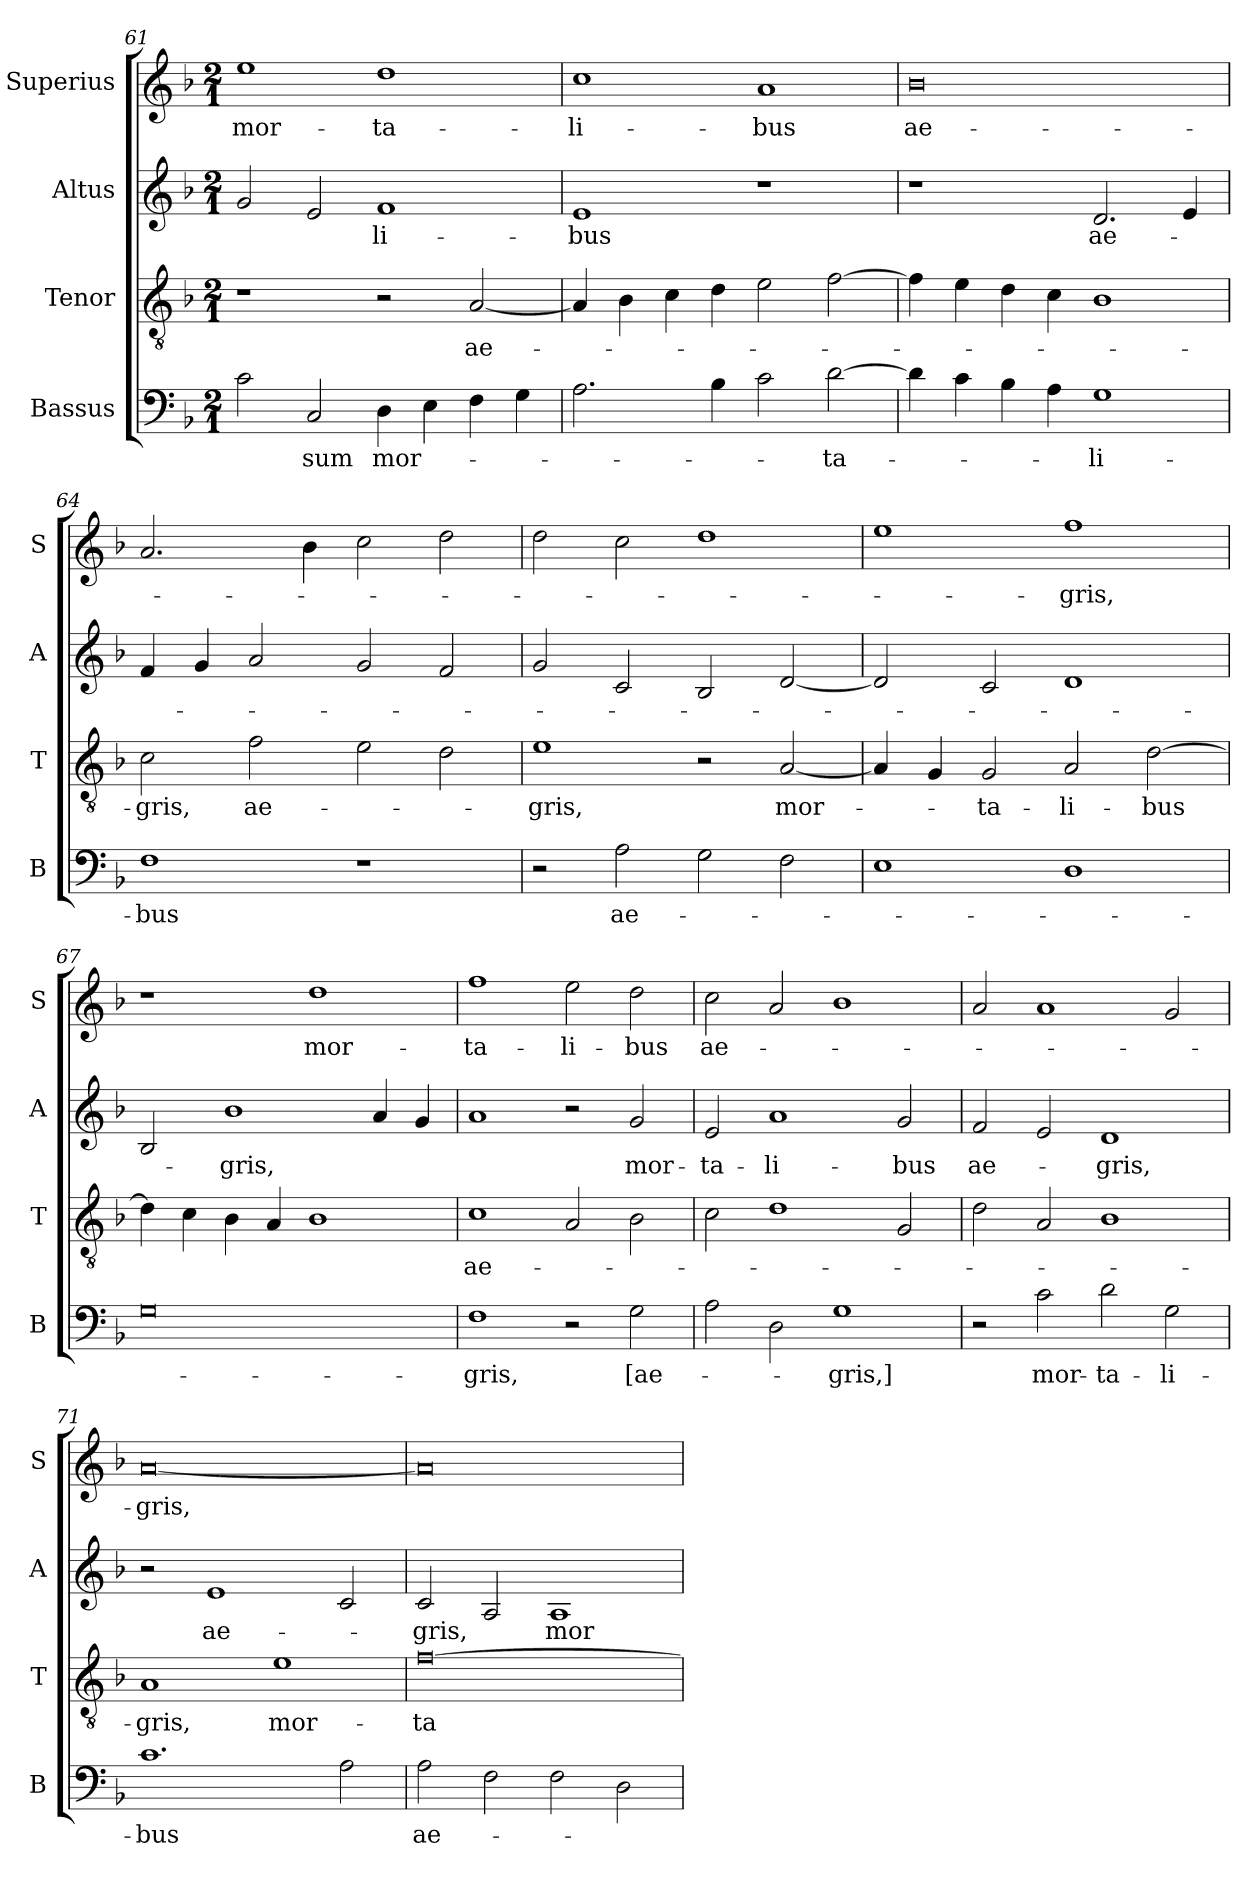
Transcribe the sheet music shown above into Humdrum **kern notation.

**kern	**text	**kern	**text	**kern	**text	**kern	**text
*part4	*part4	*part3	*part3	*part2	*part2	*part1	*part1
*staff4	*staff4	*staff3	*staff3	*staff2	*staff2	*staff1	*staff1
*I"Bassus	*	*I"Tenor	*	*I"Altus	*	*I"Superius	*
*I'B	*	*I'T	*	*I'A	*	*I'S	*
*clefF4	*	*clefGv2	*	*clefG2	*	*clefG2	*
*k[b-]	*	*k[b-]	*	*k[b-]	*	*k[b-]	*
*F:	*	*F:	*	*F:	*	*F:	*
*M2/1	*	*M2/1	*	*M2/1	*	*M2/1	*
=61	=61	=61	=61	=61	=61	=61	=61
2c	.	1r	.	2g	.	1ee	mor-
2C	-sum	.	.	2e	.	.	.
4D	mor-	2r	.	1f	-li-	1dd	-ta-
4E	.	.	.	.	.	.	.
4F	.	[2A	ae-	.	.	.	.
4G	.	.	.	.	.	.	.
=62	=62	=62	=62	=62	=62	=62	=62
2.A	.	4A]	.	1e	-bus	1cc	-li-
.	.	4B-	.	.	.	.	.
.	.	4c	.	.	.	.	.
4B-	.	4d	.	.	.	.	.
2c	.	2e	.	1r	.	1a	-bus
[2d	-ta-	[2f	.	.	.	.	.
=63	=63	=63	=63	=63	=63	=63	=63
4d]	.	4f]	.	1r	.	0b-	ae-
4c	.	4e	.	.	.	.	.
4B-	.	4d	.	.	.	.	.
4A	.	4c	.	.	.	.	.
1G	-li-	1B-	.	2.d	ae-	.	.
.	.	.	.	4e	.	.	.
=64	=64	=64	=64	=64	=64	=64	=64
1F	-bus	2c	-gris,	4f	.	2.a	.
.	.	.	.	4g	.	.	.
.	.	2f	ae-	2a	.	.	.
.	.	.	.	.	.	4b-	.
1r	.	2e	.	2g	.	2cc	.
.	.	2d	.	2f	.	2dd	.
=65	=65	=65	=65	=65	=65	=65	=65
2r	.	1e	-gris,	2g	.	2dd	.
2A	ae-	.	.	2c	.	2cc	.
2G	.	2r	.	2B-	.	1dd	.
2F	.	[2A	mor-	[2d	.	.	.
=66	=66	=66	=66	=66	=66	=66	=66
1E	.	4A]	.	2d]	.	1ee	.
.	.	4G	.	.	.	.	.
.	.	2G	-ta-	2c	.	.	.
1D	.	2A	-li-	1d	.	1ff	-gris,
.	.	[2d	-bus	.	.	.	.
=67	=67	=67	=67	=67	=67	=67	=67
0G	.	4d]	.	2B-	.	1r	.
.	.	4c	.	.	.	.	.
.	.	4B-	.	1b-	-gris,	.	.
.	.	4A	.	.	.	.	.
.	.	1B-	.	.	.	1dd	mor-
.	.	.	.	4a	.	.	.
.	.	.	.	4g	.	.	.
=68	=68	=68	=68	=68	=68	=68	=68
1F	-gris,	1c	ae-	1a	.	1ff	-ta-
2r	.	2A	.	2r	.	2ee	-li-
2G	[ae-	2B-	.	2g	mor-	2dd	-bus
=69	=69	=69	=69	=69	=69	=69	=69
2A	.	2c	.	2e	-ta-	2cc	ae-
2D	.	1d	.	1a	-li-	2a	.
1G	-gris,]	.	.	.	.	1b-	.
.	.	2G	.	2g	-bus	.	.
=70	=70	=70	=70	=70	=70	=70	=70
2r	.	2d	.	2f	ae-	2a	.
2c	mor-	2A	.	2e	.	1a	.
2d	-ta-	1B-	.	1d	-gris,	.	.
2G	-li-	.	.	.	.	2g	.
=71	=71	=71	=71	=71	=71	=71	=71
1.c	-bus	1A	-gris,	2r	.	[0a	-gris,
.	.	.	.	1e	ae-	.	.
.	.	1e	mor-	.	.	.	.
2A	.	.	.	2c	.	.	.
=72	=72	=72	=72	=72	=72	=72	=72
2A	ae-	[0f	-ta-	2c	-gris,	0a]	.
2F	.	.	.	2A	.	.	.
2F	.	.	.	1A	mor-	.	.
2D	.	.	.	.	.	.	.
=	=	=	=	=	=	=	=
*-	*-	*-	*-	*-	*-	*-	*-
